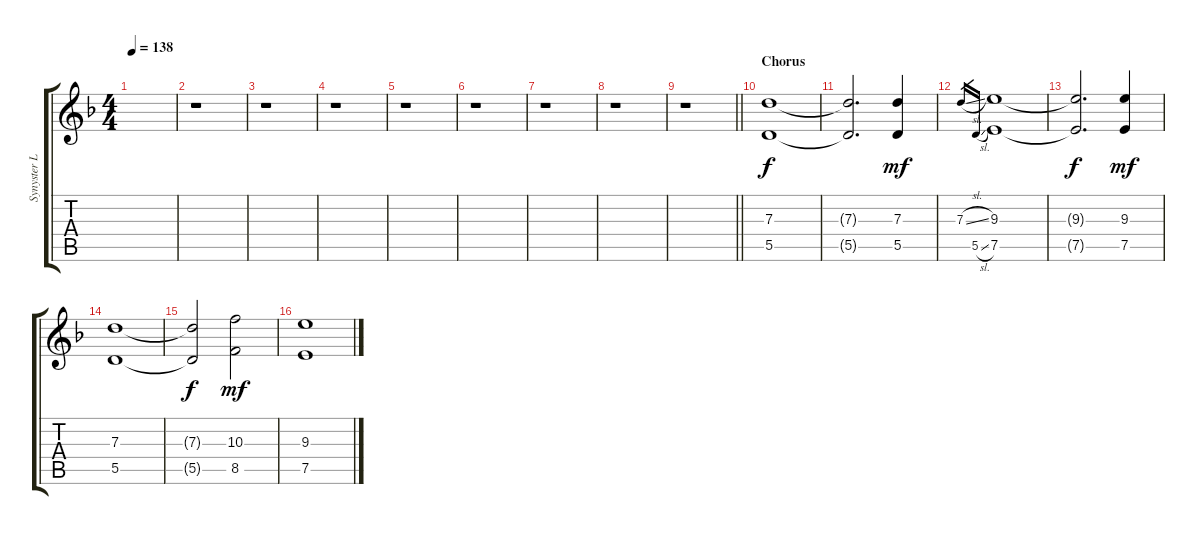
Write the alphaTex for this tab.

\track ("Synyster Lead-Rhy" "Synyster L") {instrument distortionguitar}
\staff {score tabs}
\tuning (E4 B3 G3 D3 A2 D2) {hide}
\ts (4 4)
\tempo 138
\clef g2
\ks f
|
r.1 |
r.1 |
r.1 |
r.1 |
r.1 |
r.1 |
r.1 |
\barLineRight lightlight
r.1 |
\section ("" "Chorus")
(7.3 5.5).1 |
(7.3{t} 5.5{t}).2{d dy f} (7.3 5.5).4{dy mf} |
7.3{sl}.16{gr} 5.5{sl}.16{gr} (9.3 7.5).1 |
(9.3{t} 7.5{t}).2{d dy f} (9.3 7.5).4{dy mf} |
(7.3 5.5).1 |
(7.3{t} 5.5{t}).2{dy f} (10.3 8.5).2{dy mf} |
(9.3 7.5).1
